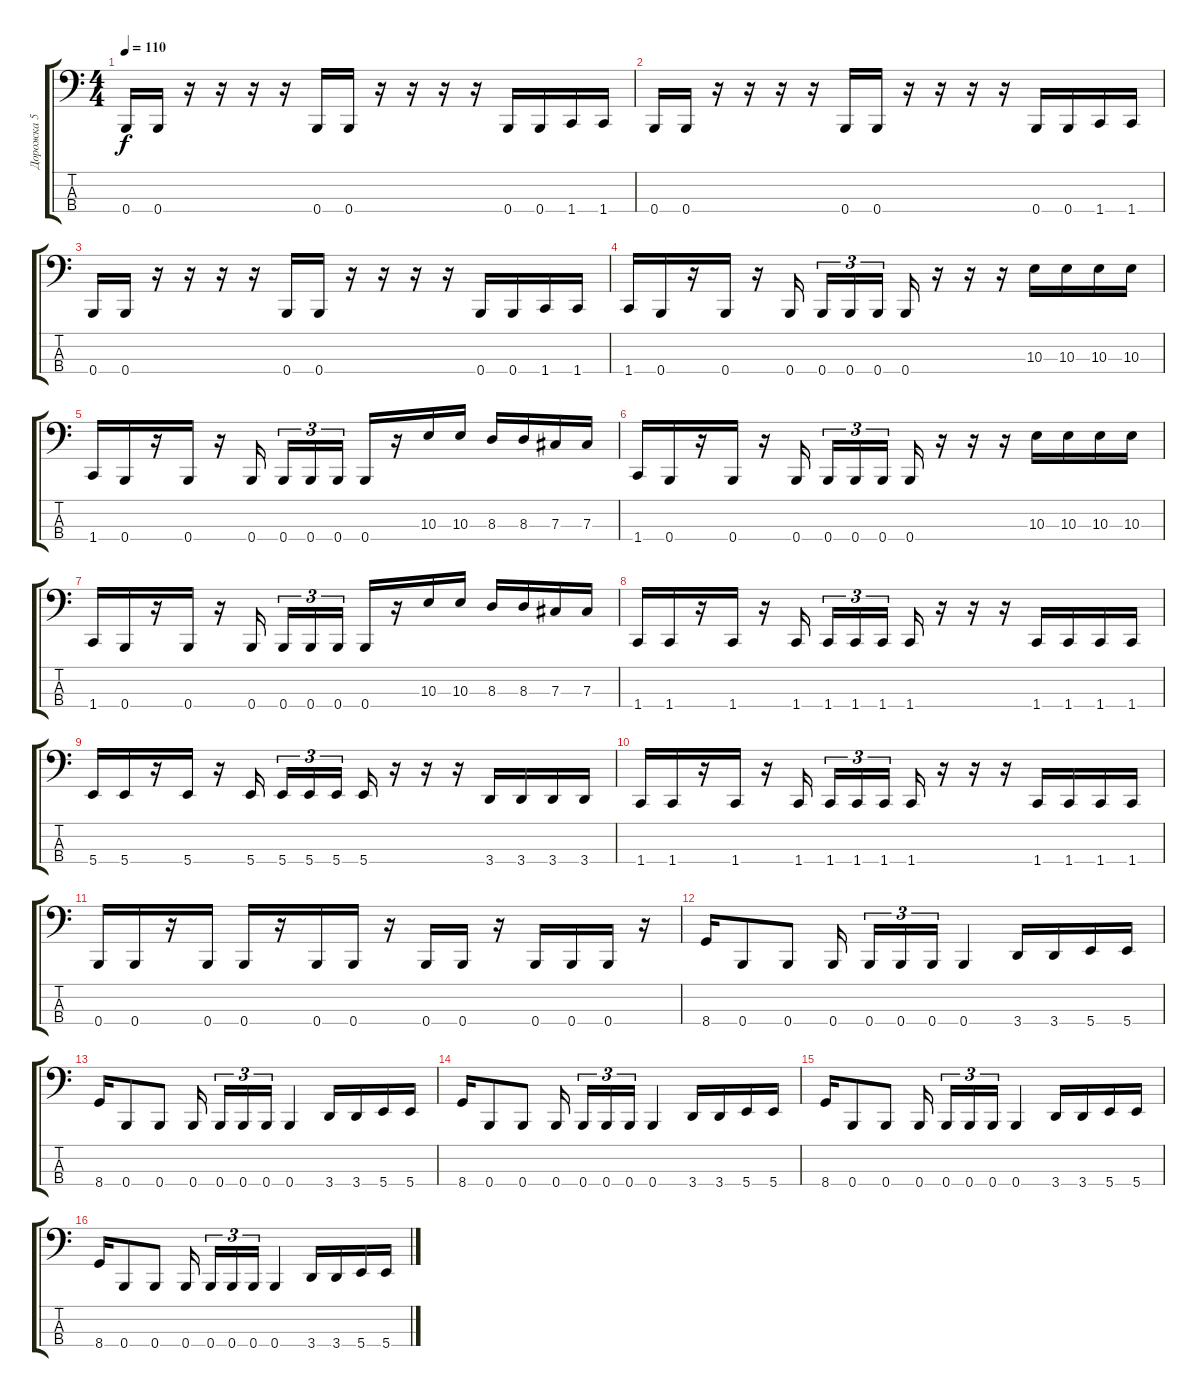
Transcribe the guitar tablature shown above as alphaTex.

\track ("Дорожка 5" "Дорожка 5") {instrument electricbasspick}
\staff {score tabs}
\tuning (E2 B1 Gb1 B0) {hide}
\ts (4 4)
\tempo 110
\clef f4
\ks c
0.4.16{dy f} 0.4.16 r.16 r.16 r.16 r.16 0.4.16 0.4.16 r.16 r.16 r.16 r.16 0.4.16 0.4.16 1.4.16 1.4.16 |
0.4.16 0.4.16 r.16 r.16 r.16 r.16 0.4.16 0.4.16 r.16 r.16 r.16 r.16 0.4.16 0.4.16 1.4.16 1.4.16 |
0.4.16 0.4.16 r.16 r.16 r.16 r.16 0.4.16 0.4.16 r.16 r.16 r.16 r.16 0.4.16 0.4.16 1.4.16 1.4.16 |
1.4.16 0.4.16 r.16 0.4.16 r.16 0.4.16 0.4.16{tu (3 2)} 0.4.16{tu (3 2)} 0.4.16{tu (3 2)} 0.4.16 r.16 r.16 r.16 10.3.16 10.3.16 10.3.16 10.3.16 |
1.4.16 0.4.16 r.16 0.4.16 r.16 0.4.16 0.4.16{tu (3 2)} 0.4.16{tu (3 2)} 0.4.16{tu (3 2)} 0.4.16 r.16 10.3.16 10.3.16 8.3.16 8.3.16 7.3.16 7.3.16 |
1.4.16 0.4.16 r.16 0.4.16 r.16 0.4.16 0.4.16{tu (3 2)} 0.4.16{tu (3 2)} 0.4.16{tu (3 2)} 0.4.16 r.16 r.16 r.16 10.3.16 10.3.16 10.3.16 10.3.16 |
1.4.16 0.4.16 r.16 0.4.16 r.16 0.4.16 0.4.16{tu (3 2)} 0.4.16{tu (3 2)} 0.4.16{tu (3 2)} 0.4.16 r.16 10.3.16 10.3.16 8.3.16 8.3.16 7.3.16 7.3.16 |
1.4.16 1.4.16 r.16 1.4.16 r.16 1.4.16 1.4.16{tu (3 2)} 1.4.16{tu (3 2)} 1.4.16{tu (3 2)} 1.4.16 r.16 r.16 r.16 1.4.16 1.4.16 1.4.16 1.4.16 |
5.4.16 5.4.16 r.16 5.4.16 r.16 5.4.16 5.4.16{tu (3 2)} 5.4.16{tu (3 2)} 5.4.16{tu (3 2)} 5.4.16 r.16 r.16 r.16 3.4.16 3.4.16 3.4.16 3.4.16 |
1.4.16 1.4.16 r.16 1.4.16 r.16 1.4.16 1.4.16{tu (3 2)} 1.4.16{tu (3 2)} 1.4.16{tu (3 2)} 1.4.16 r.16 r.16 r.16 1.4.16 1.4.16 1.4.16 1.4.16 |
0.4.16 0.4.16 r.16 0.4.16 0.4.16 r.16 0.4.16 0.4.16 r.16 0.4.16 0.4.16 r.16 0.4.16 0.4.16 0.4.16 r.16 |
8.4.16 0.4.8 0.4.8 0.4.16 0.4.16{tu (3 2)} 0.4.16{tu (3 2)} 0.4.16{tu (3 2)} 0.4.4 3.4.16 3.4.16 5.4.16 5.4.16 |
8.4.16 0.4.8 0.4.8 0.4.16 0.4.16{tu (3 2)} 0.4.16{tu (3 2)} 0.4.16{tu (3 2)} 0.4.4 3.4.16 3.4.16 5.4.16 5.4.16 |
8.4.16 0.4.8 0.4.8 0.4.16 0.4.16{tu (3 2)} 0.4.16{tu (3 2)} 0.4.16{tu (3 2)} 0.4.4 3.4.16 3.4.16 5.4.16 5.4.16 |
8.4.16 0.4.8 0.4.8 0.4.16 0.4.16{tu (3 2)} 0.4.16{tu (3 2)} 0.4.16{tu (3 2)} 0.4.4 3.4.16 3.4.16 5.4.16 5.4.16 |
8.4.16 0.4.8 0.4.8 0.4.16 0.4.16{tu (3 2)} 0.4.16{tu (3 2)} 0.4.16{tu (3 2)} 0.4.4 3.4.16 3.4.16 5.4.16 5.4.16
